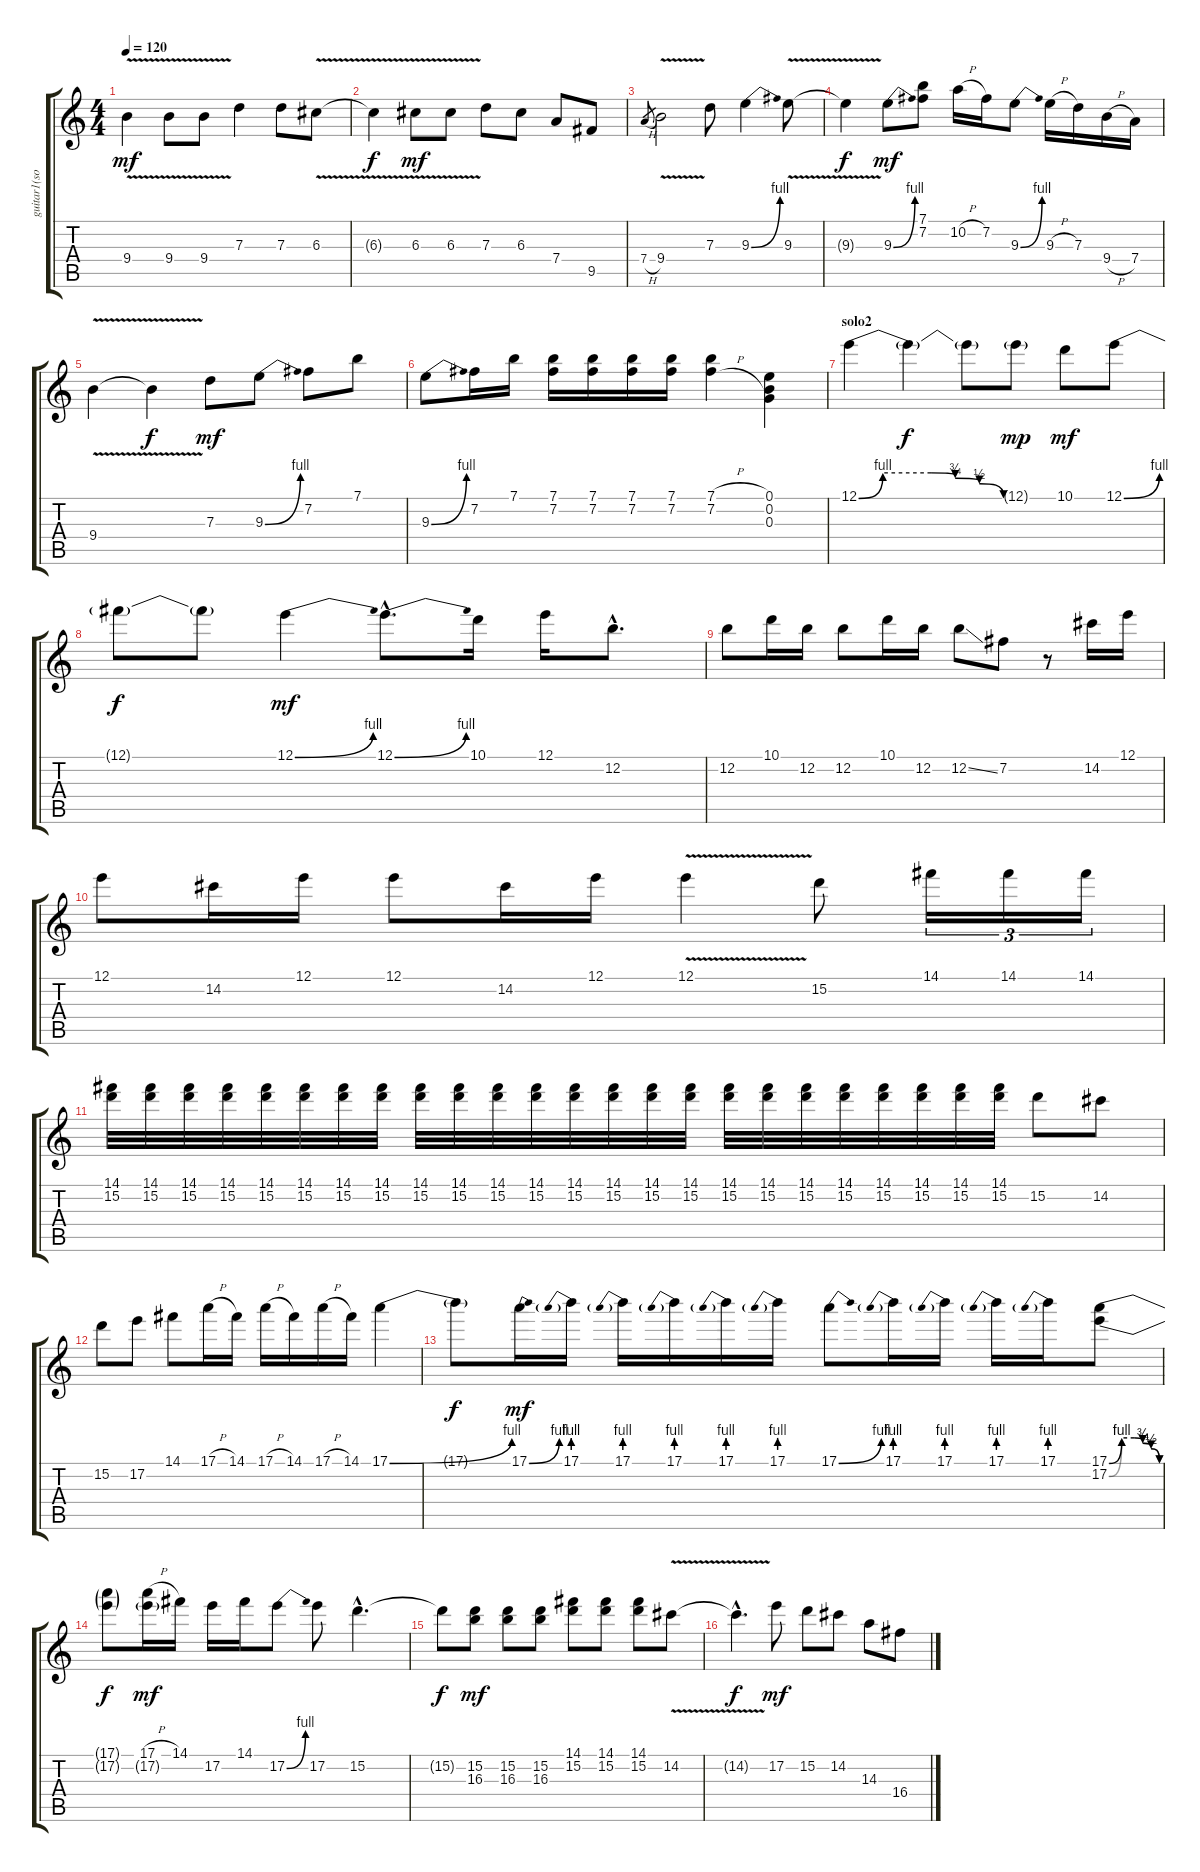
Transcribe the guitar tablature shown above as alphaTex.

\track ("guitar1(solo)" "guitar1(so") {instrument distortionguitar}
\staff {score tabs}
\tuning (E4 B3 G3 D3 A2 E2) {hide}
\ts (4 4)
\tempo 120
\clef g2
\ks c
9.4{v}.4{dy mf} 9.4{v}.8 9.4{v}.8 7.3.4 7.3.8 6.3{v}.8 |
6.3{t}.4{dy f} 6.3{v}.8{dy mf} 6.3{v}.8 7.3.8 6.3.8 7.4.8 9.5.8 |
7.4{h}.8{gr} 9.4{v}.2 7.3.8 9.3{be (bend 0 0 60 4)}.4 9.3{v}.8 |
9.3{t}.4{dy f} 9.3{be (bend 0 0 60 4)}.8{dy mf} (7.1 7.2).8 10.2{h}.16 7.2.16 9.3{be (bend 0 0 60 4)}.8 9.3{h}.16 7.3.16 9.4{h}.16 7.4.16 |
9.4{v}.4 9.4{t}.4{dy f} 7.3.8{dy mf} 9.3{be (bend 0 0 60 4)}.8 7.2.8 7.1.8 |
9.3{be (bend 0 0 60 4)}.8 7.2.16 7.1.16 (7.1 7.2).16 (7.1 7.2).16 (7.1 7.2).16 (7.1 7.2).16 (7.1{h} 7.2{h}).4 (0.1 0.2 0.3).4 |
\section ("" "solo2")
12.1{be (custom 0 0 10 4 30 4 40 3 50 2 60 0)}.4 12.1{t}.4{dy f} 12.1{t}.8 12.1{g}.8{dy mp} 10.1.8{dy mf} 12.1{be (bend 0 0 60 4)}.8 |
12.1{t}.8{dy f} 12.1{t}.8 12.1{be (bend 0 0 60 4)}.4{dy mf} 12.1{be (bend 0 0 60 4) hac}.8{d} 10.1.16 12.1.16 12.2{hac}.8{d} |
12.2.8 10.1.16 12.2.16 12.2.8 10.1.16 12.2.16 12.2{ss}.8 7.2.8 r.8 14.2.16 12.1.16 |
12.1.8 14.2.16 12.1.16 12.1.8 14.2.16 12.1.16 12.1{v}.4 15.2.8 14.1.16{tu (3 2)} 14.1.16{tu (3 2)} 14.1.16{tu (3 2)} |
(14.1 15.2).32 (14.1 15.2).32 (14.1 15.2).32 (14.1 15.2).32 (14.1 15.2).32 (14.1 15.2).32 (14.1 15.2).32 (14.1 15.2).32 (14.1 15.2).32 (14.1 15.2).32 (14.1 15.2).32 (14.1 15.2).32 (14.1 15.2).32 (14.1 15.2).32 (14.1 15.2).32 (14.1 15.2).32 (14.1 15.2).32 (14.1 15.2).32 (14.1 15.2).32 (14.1 15.2).32 (14.1 15.2).32 (14.1 15.2).32 (14.1 15.2).32 (14.1 15.2).32 15.2.8 14.2.8 |
15.2.8 17.2.8 14.1.8 17.1{h}.16 14.1.16 17.1{h}.16 14.1.16 17.1{h}.16 14.1.16 17.1{be (bend 0 0 60 4)}.4 |
17.1{t}.8{dy f} 17.1{be (bend 0 0 60 4)}.16{dy mf} 17.1{be (prebend 0 4 60 4)}.16 17.1{be (prebend 0 4 60 4)}.16 17.1{be (prebend 0 4 60 4)}.16 17.1{be (prebend 0 4 60 4)}.16 17.1{be (prebend 0 4 60 4)}.16 17.1{be (bend 0 0 60 4)}.8 17.1{be (prebend 0 4 60 4)}.16 17.1{be (prebend 0 4 60 4)}.16 17.1{be (prebend 0 4 60 4)}.16 17.1{be (prebend 0 4 60 4)}.16 (17.1{be (custom 0 0 15 4 30 4 40 3 50 2 60 0)} 17.2{be (custom 0 0 15 4 30 4 40 3 50 2 60 0)}).8 |
(17.1{t} 17.2{t}).8{dy f} (17.1{h} 17.2{g}).16{dy mf} 14.1.16 17.2.16 14.1.16 17.2{be (bend 0 0 60 4)}.8 17.2.8 15.2{hac}.4{d} |
15.2{t}.8{dy f} (15.2 16.3).8{dy mf} (15.2 16.3).8 (15.2 16.3).8 (14.1 15.2).8 (14.1 15.2).8 (14.1 15.2).8 14.2{v}.8 |
14.2{hac t}.4{d dy f} 17.2.8{dy mf} 15.2.8 14.2.8 14.3.8 16.4.8
